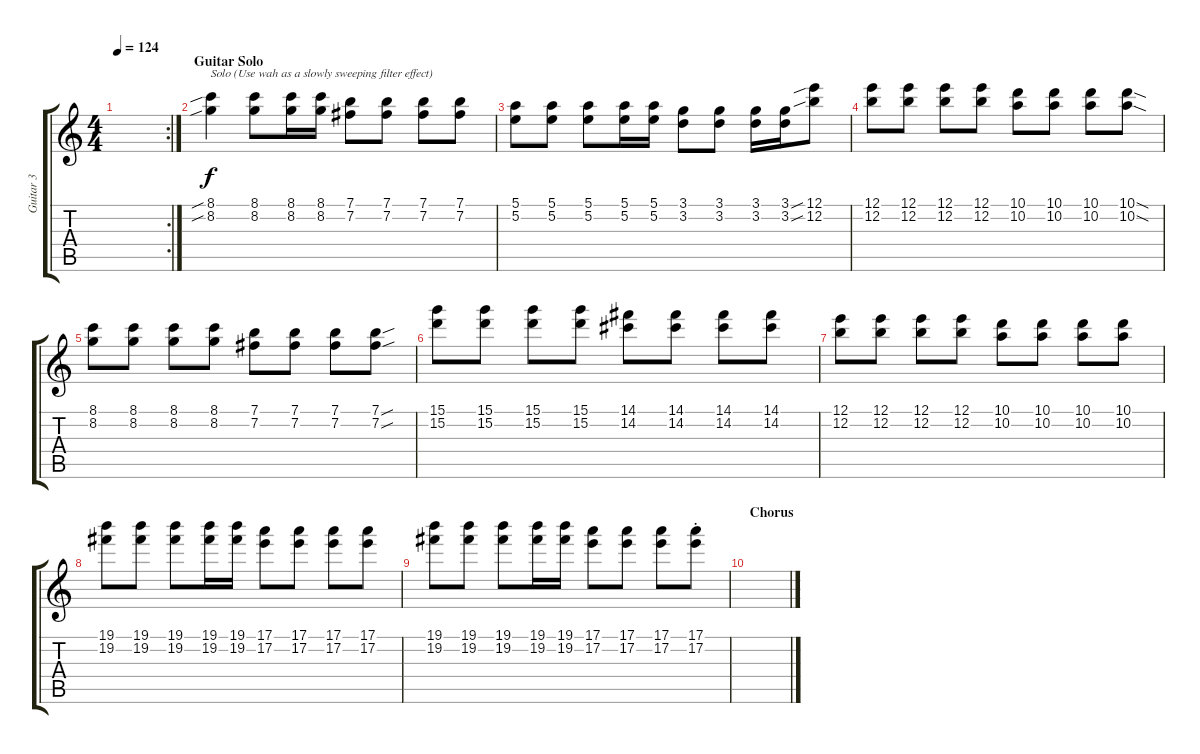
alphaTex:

\track ("Guitar 3" "Guitar 3") {instrument distortionguitar}
\staff {score tabs}
\tuning (E4 B3 G3 D3 A2 E2) {hide}
\rc 2
\ts (4 4)
\tempo 124
\clef g2
\ks c
|
\section ("" "Guitar Solo")
(8.1{sib} 8.2{sib}).4{txt "Solo (Use wah as a slowly sweeping filter effect)"} (8.1 8.2).8 (8.1 8.2).16 (8.1 8.2).16 (7.1 7.2).8 (7.1 7.2).8 (7.1 7.2).8 (7.1 7.2).8 |
(5.1 5.2).8 (5.1 5.2).8 (5.1 5.2).8 (5.1 5.2).16 (5.1 5.2).16 (3.1 3.2).8 (3.1 3.2).8 (3.1 3.2).16 (3.1 3.2).16 (12.1{sib} 12.2{sib}).8 |
(12.1 12.2).8 (12.1 12.2).8 (12.1 12.2).8 (12.1 12.2).8 (10.1 10.2).8 (10.1 10.2).8 (10.1 10.2).8 (10.1{sod} 10.2{sod}).8 |
(8.1 8.2).8 (8.1 8.2).8 (8.1 8.2).8 (8.1 8.2).8 (7.1 7.2).8 (7.1 7.2).8 (7.1 7.2).8 (7.1{sou} 7.2{sou}).8 |
(15.1 15.2).8 (15.1 15.2).8 (15.1 15.2).8 (15.1 15.2).8 (14.1 14.2).8 (14.1 14.2).8 (14.1 14.2).8 (14.1 14.2).8 |
(12.1 12.2).8 (12.1 12.2).8 (12.1 12.2).8 (12.1 12.2).8 (10.1 10.2).8 (10.1 10.2).8 (10.1 10.2).8 (10.1 10.2).8 |
(19.1 19.2).8 (19.1 19.2).8 (19.1 19.2).8 (19.1 19.2).16 (19.1 19.2).16 (17.1 17.2).8 (17.1 17.2).8 (17.1 17.2).8 (17.1 17.2).8 |
(19.1 19.2).8 (19.1 19.2).8 (19.1 19.2).8 (19.1 19.2).16 (19.1 19.2).16 (17.1 17.2).8 (17.1 17.2).8 (17.1 17.2).8 (17.1{st} 17.2{st}).8 |
\section ("" "Chorus")
